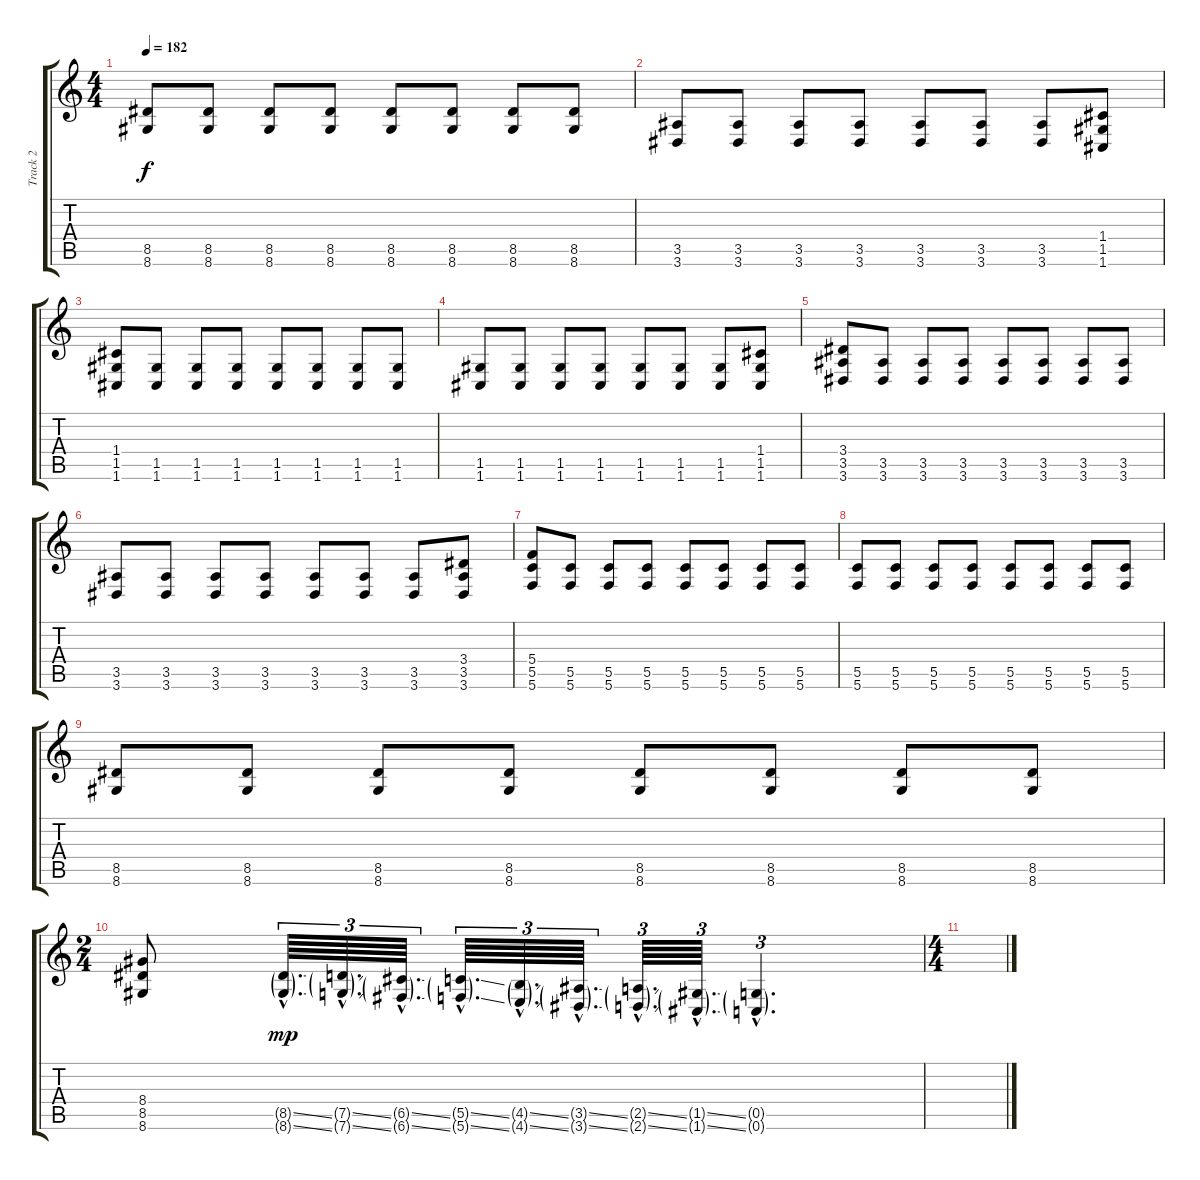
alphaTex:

\track ("Track 2" "Track 2") {instrument distortionguitar}
\staff {score tabs}
\tuning (D4 A3 F3 C3 G2 C2) {hide}
\ts (4 4)
\tempo 182
\clef g2
\ks c
(8.5 8.6).8{dy f} (8.5 8.6).8 (8.5 8.6).8 (8.5 8.6).8 (8.5 8.6).8 (8.5 8.6).8 (8.5 8.6).8 (8.5 8.6).8 |
(3.5 3.6).8 (3.5 3.6).8 (3.5 3.6).8 (3.5 3.6).8 (3.5 3.6).8 (3.5 3.6).8 (3.5 3.6).8 (1.4 1.5 1.6).8 |
(1.4 1.5 1.6).8 (1.5 1.6).8 (1.5 1.6).8 (1.5 1.6).8 (1.5 1.6).8 (1.5 1.6).8 (1.5 1.6).8 (1.5 1.6).8 |
(1.5 1.6).8 (1.5 1.6).8 (1.5 1.6).8 (1.5 1.6).8 (1.5 1.6).8 (1.5 1.6).8 (1.5 1.6).8 (1.4 1.5 1.6).8 |
(3.4 3.5 3.6).8 (3.5 3.6).8 (3.5 3.6).8 (3.5 3.6).8 (3.5 3.6).8 (3.5 3.6).8 (3.5 3.6).8 (3.5 3.6).8 |
(3.5 3.6).8 (3.5 3.6).8 (3.5 3.6).8 (3.5 3.6).8 (3.5 3.6).8 (3.5 3.6).8 (3.5 3.6).8 (3.4 3.5 3.6).8 |
(5.4 5.5 5.6).8 (5.5 5.6).8 (5.5 5.6).8 (5.5 5.6).8 (5.5 5.6).8 (5.5 5.6).8 (5.5 5.6).8 (5.5 5.6).8 |
(5.5 5.6).8 (5.5 5.6).8 (5.5 5.6).8 (5.5 5.6).8 (5.5 5.6).8 (5.5 5.6).8 (5.5 5.6).8 (5.5 5.6).8 |
(8.5 8.6).8 (8.5 8.6).8 (8.5 8.6).8 (8.5 8.6).8 (8.5 8.6).8 (8.5 8.6).8 (8.5 8.6).8 (8.5 8.6).8 |
\ts (2 4)
(8.4 8.5 8.6).8{balance 0} (8.5{ss g hac} 8.6{ss g hac}).64{d tu (3 2) dy mp} (7.5{ss g hac} 7.6{ss g hac}).64{d tu (3 2)} (6.5{ss g hac} 6.6{ss g hac}).64{d tu (3 2)} (5.5{ss g hac} 5.6{ss g hac}).64{d tu (3 2)} (4.5{ss g hac} 4.6{ss g hac}).64{d tu (3 2)} (3.5{ss g hac} 3.6{ss g hac}).64{d tu (3 2)} (2.5{ss g hac} 2.6{ss g hac}).64{d tu (3 2)} (1.5{ss g hac} 1.6{ss g hac}).64{d tu (3 2)} (0.5{g hac} 0.6{g hac}).4{d tu (3 2)} |
\ts (4 4)
